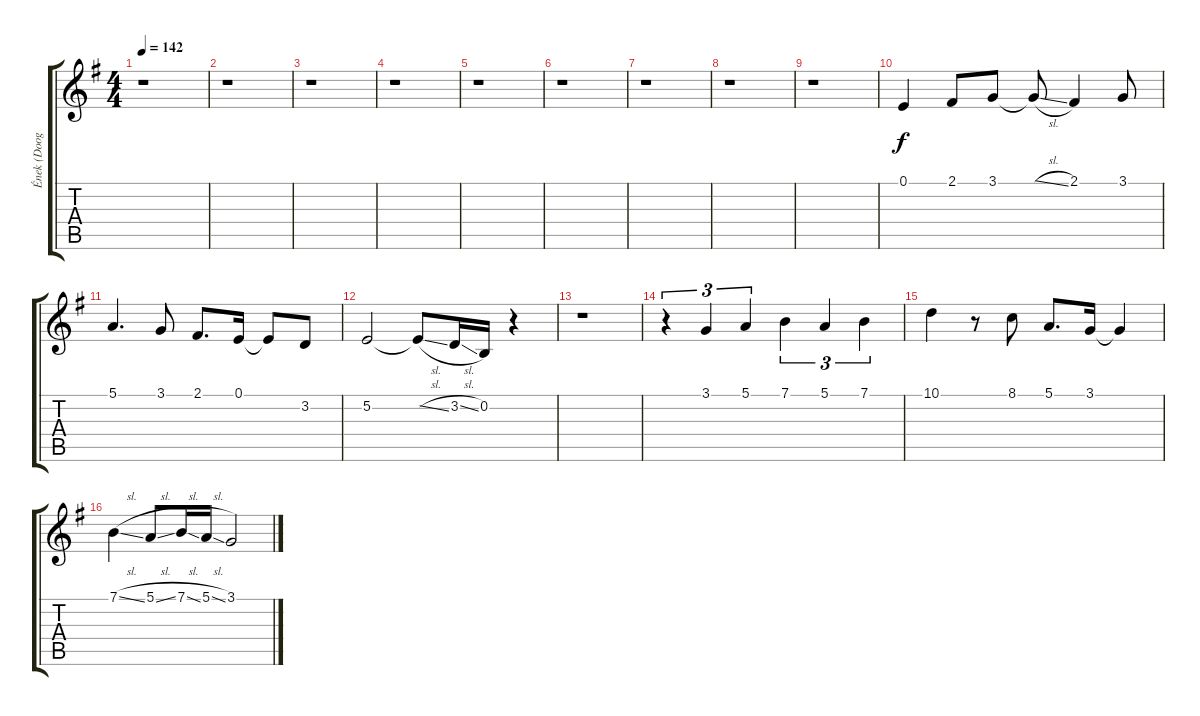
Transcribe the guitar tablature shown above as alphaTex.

\track ("Ének (Doogie White)" "Ének (Doog") {instrument tenorsax}
\staff {score tabs}
\tuning (E4 B3 G3 D3 A2 E2) {hide}
\ts (4 4)
\tempo 142
\clef g2
\ks g
r.1{dy f} |
r.1 |
r.1 |
r.1 |
r.1 |
r.1 |
r.1 |
r.1 |
r.1 |
0.1.4 2.1.8 3.1.8 3.1{sl t}.8 2.1.4 3.1.8 |
5.1.4{d} 3.1.8 2.1.8{d} 0.1.16 0.1{t}.8 3.2.8 |
5.2.2 5.2{sl t}.8 3.2{sl}.16 0.2.16 r.4 |
r.1 |
r.4{tu (3 2)} 3.1.4{tu (3 2)} 5.1.4{tu (3 2)} 7.1.4{tu (3 2)} 5.1.4{tu (3 2)} 7.1.4{tu (3 2)} |
10.1.4 r.8 8.1.8 5.1.8{d} 3.1.16 3.1{t}.4 |
7.1{sl}.4 5.1{sl}.8 7.1{sl}.16 5.1{sl}.16 3.1.2
